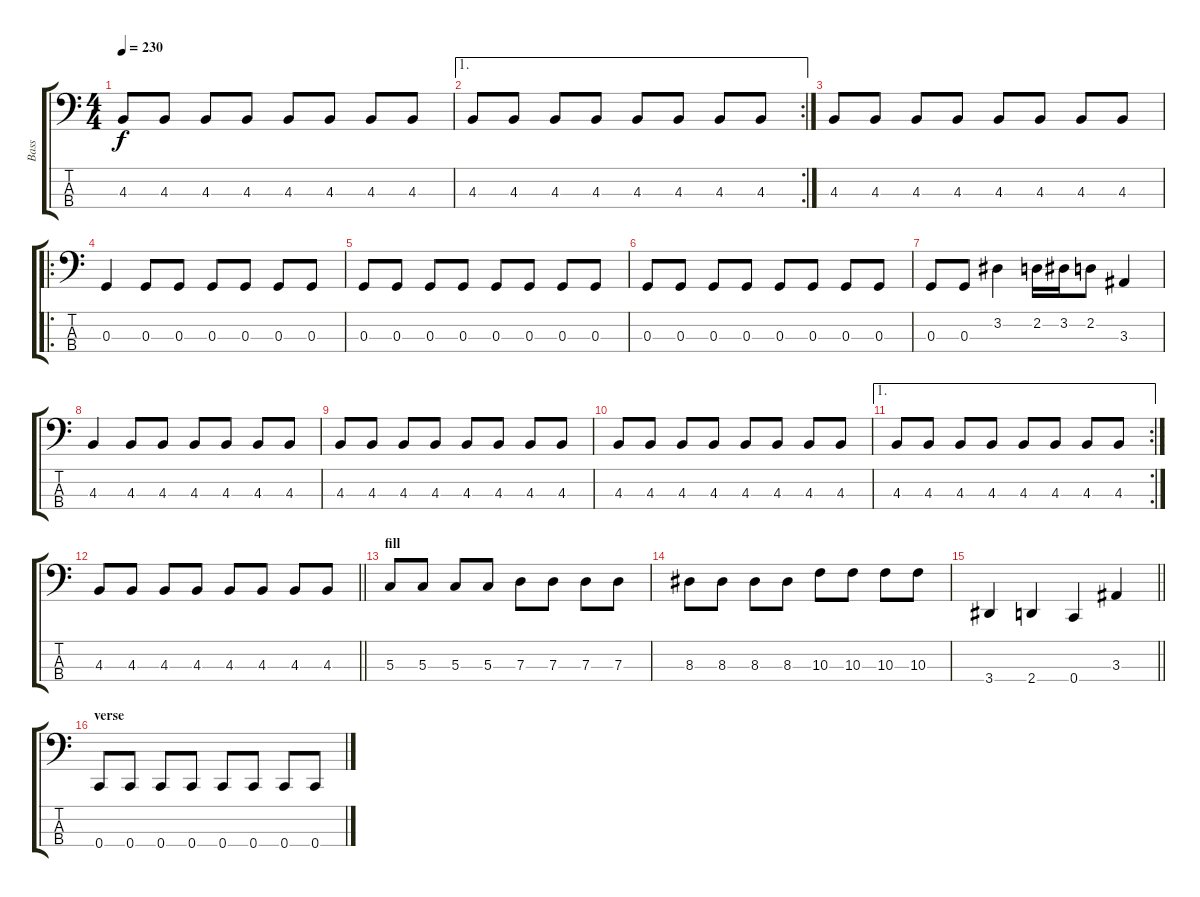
\track ("Bass" "Bass") {instrument electricbasspick}
\staff {score tabs}
\tuning (F2 C2 G1 C1) {hide}
\ts (4 4)
\tempo 230
\clef f4
\ks c
4.3.8{dy f} 4.3.8 4.3.8 4.3.8 4.3.8 4.3.8 4.3.8 4.3.8 |
\ae 1
\rc 2
4.3.8 4.3.8 4.3.8 4.3.8 4.3.8 4.3.8 4.3.8 4.3.8 |
4.3.8 4.3.8 4.3.8 4.3.8 4.3.8 4.3.8 4.3.8 4.3.8 |
\ro
0.3.4 0.3.8 0.3.8 0.3.8 0.3.8 0.3.8 0.3.8 |
0.3.8 0.3.8 0.3.8 0.3.8 0.3.8 0.3.8 0.3.8 0.3.8 |
0.3.8 0.3.8 0.3.8 0.3.8 0.3.8 0.3.8 0.3.8 0.3.8 |
0.3.8 0.3.8 3.2.4 2.2.16 3.2.16 2.2.8 3.3.4 |
4.3.4 4.3.8 4.3.8 4.3.8 4.3.8 4.3.8 4.3.8 |
4.3.8 4.3.8 4.3.8 4.3.8 4.3.8 4.3.8 4.3.8 4.3.8 |
4.3.8 4.3.8 4.3.8 4.3.8 4.3.8 4.3.8 4.3.8 4.3.8 |
\ae 1
\rc 2
4.3.8 4.3.8 4.3.8 4.3.8 4.3.8 4.3.8 4.3.8 4.3.8 |
\barLineRight lightlight
4.3.8 4.3.8 4.3.8 4.3.8 4.3.8 4.3.8 4.3.8 4.3.8 |
\section ("" "fill")
5.3.8 5.3.8 5.3.8 5.3.8 7.3.8 7.3.8 7.3.8 7.3.8 |
8.3.8 8.3.8 8.3.8 8.3.8 10.3.8 10.3.8 10.3.8 10.3.8 |
\barLineRight lightlight
3.4.4 2.4.4 0.4.4 3.3.4 |
\section ("" "verse")
0.4.8 0.4.8 0.4.8 0.4.8 0.4.8 0.4.8 0.4.8 0.4.8
